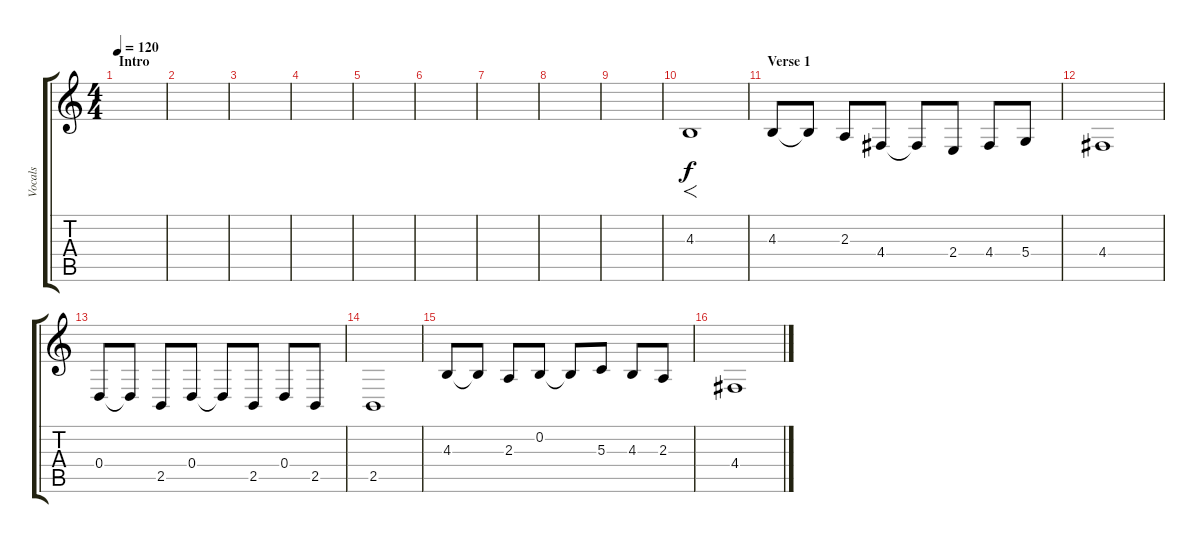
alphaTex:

\track ("Vocals" "Vocals") {instrument tenorsax}
\staff {score tabs}
\tuning (E4 B3 G3 D3 A2 E2) {hide}
\ts (4 4)
\section ("" "Intro")
\tempo 120
\clef g2
\ks c
|
|
|
|
|
|
|
|
|
4.3.1{f} |
\section ("" "Verse 1")
4.3.8 4.3{t}.8 2.3.8 4.4.8 4.4{t}.8 2.4.8 4.4.8 5.4.8 |
4.4.1 |
0.4.8 0.4{t}.8 2.5.8 0.4.8 0.4{t}.8 2.5.8 0.4.8 2.5.8 |
2.5.1 |
4.3.8 4.3{t}.8 2.3.8 0.2.8 0.2{t}.8 5.3.8 4.3.8 2.3.8 |
4.4.1
